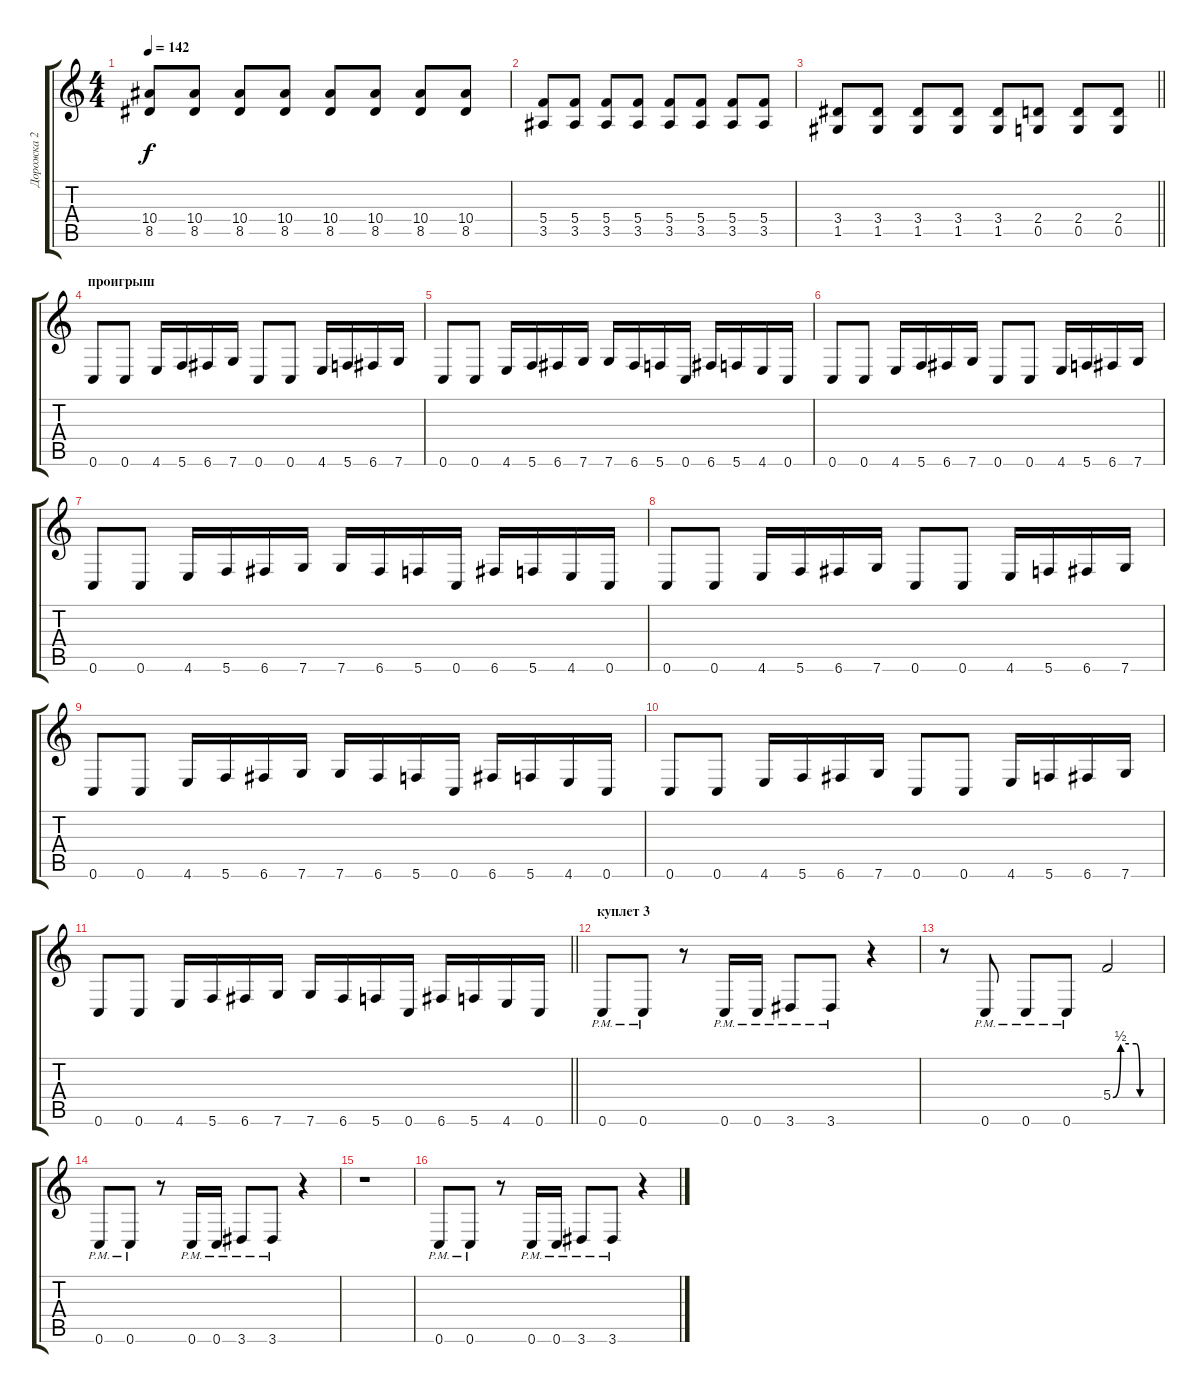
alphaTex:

\track ("Дорожка 2" "Дорожка 2") {instrument overdrivenguitar}
\staff {score tabs}
\tuning (D4 A3 F3 C3 G2 C2) {hide}
\ts (4 4)
\tempo 142
\clef g2
\ks c
(10.4 8.5).8{dy f} (10.4 8.5).8 (10.4 8.5).8 (10.4 8.5).8 (10.4 8.5).8 (10.4 8.5).8 (10.4 8.5).8 (10.4 8.5).8 |
(5.4 3.5).8 (5.4 3.5).8 (5.4 3.5).8 (5.4 3.5).8 (5.4 3.5).8 (5.4 3.5).8 (5.4 3.5).8 (5.4 3.5).8 |
\barLineRight lightlight
(3.4 1.5).8 (3.4 1.5).8 (3.4 1.5).8 (3.4 1.5).8 (3.4 1.5).8 (2.4 0.5).8 (2.4 0.5).8 (2.4 0.5).8 |
\section ("" "проигрыш")
0.6.8 0.6.8 4.6.16 5.6.16 6.6.16 7.6.16 0.6.8 0.6.8 4.6.16 5.6.16 6.6.16 7.6.16 |
0.6.8 0.6.8 4.6.16 5.6.16 6.6.16 7.6.16 7.6.16 6.6.16 5.6.16 0.6.16 6.6.16 5.6.16 4.6.16 0.6.16 |
0.6.8 0.6.8 4.6.16 5.6.16 6.6.16 7.6.16 0.6.8 0.6.8 4.6.16 5.6.16 6.6.16 7.6.16 |
0.6.8 0.6.8 4.6.16 5.6.16 6.6.16 7.6.16 7.6.16 6.6.16 5.6.16 0.6.16 6.6.16 5.6.16 4.6.16 0.6.16 |
0.6.8 0.6.8 4.6.16 5.6.16 6.6.16 7.6.16 0.6.8 0.6.8 4.6.16 5.6.16 6.6.16 7.6.16 |
0.6.8 0.6.8 4.6.16 5.6.16 6.6.16 7.6.16 7.6.16 6.6.16 5.6.16 0.6.16 6.6.16 5.6.16 4.6.16 0.6.16 |
0.6.8 0.6.8 4.6.16 5.6.16 6.6.16 7.6.16 0.6.8 0.6.8 4.6.16 5.6.16 6.6.16 7.6.16 |
\barLineRight lightlight
0.6.8 0.6.8 4.6.16 5.6.16 6.6.16 7.6.16 7.6.16 6.6.16 5.6.16 0.6.16 6.6.16 5.6.16 4.6.16 0.6.16 |
\section ("" "куплет 3")
0.6{pm}.8 0.6{pm}.8 r.8 0.6{pm}.16 0.6{pm}.16 3.6{pm}.8 3.6{pm}.8 r.4 |
r.8 0.6{pm}.8 0.6{pm}.8 0.6{pm}.8 5.4{be (custom 0 0 10 2 30 2 35 0 60 0)}.2 |
0.6{pm}.8 0.6{pm}.8 r.8 0.6{pm}.16 0.6{pm}.16 3.6{pm}.8 3.6{pm}.8 r.4 |
r.1 |
0.6{pm}.8 0.6{pm}.8 r.8 0.6{pm}.16 0.6{pm}.16 3.6{pm}.8 3.6{pm}.8 r.4
